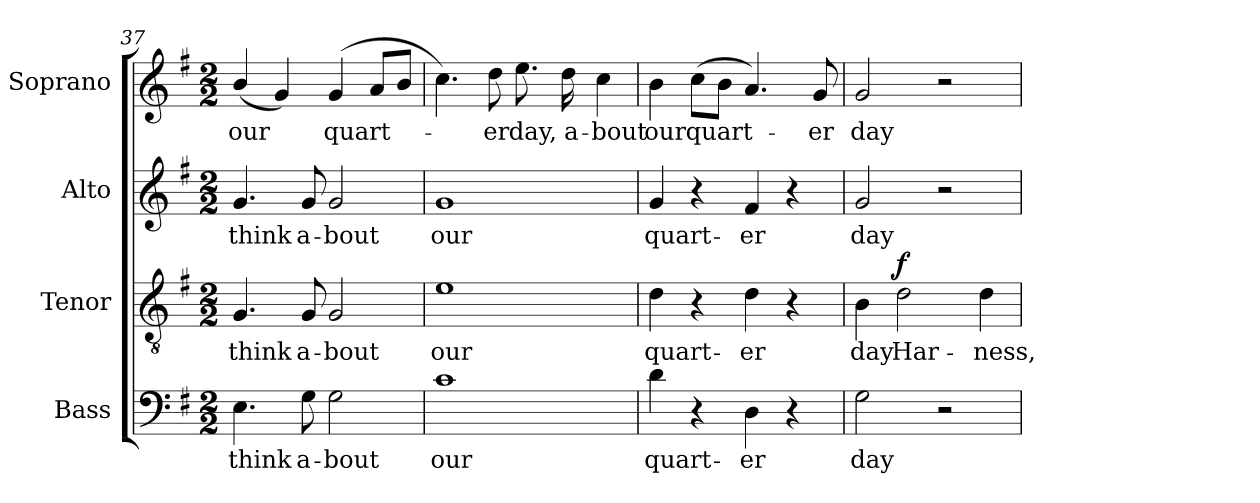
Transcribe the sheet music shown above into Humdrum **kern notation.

**kern	**text	**kern	**text	**dynam	**kern	**text	**kern	**text
*part4	*part4	*part3	*part3	*part3	*part2	*part2	*part1	*part1
*staff4	*staff4	*staff3	*staff3	*staff3	*staff2	*staff2	*staff1	*staff1
*I"Bass	*	*I"Tenor	*	*	*I"Alto	*	*I"Soprano	*
*I'B.	*	*I'T.	*	*	*I'A.	*	*I'S.	*
*clefF4	*	*clefGv2	*	*	*clefG2	*	*clefG2	*
*	*	*ITrd7c12	*	*	*	*	*	*
*k[f#]	*	*k[f#]	*	*	*k[f#]	*	*k[f#]	*
*G:	*	*G:	*	*	*G:	*	*G:	*
*M2/2	*	*M2/2	*	*	*M2/2	*	*M2/2	*
=37	=37	=37	=37	=37	=37	=37	=37	=37
!	!LO:LY:b:color=#000000	!	!	!	!	!	!	!
!	!	!	!LO:LY:b:color=#000000	!	!	!	!	!
!	!	!	!	!	!	!LO:LY:b:color=#000000	!	!
!	!	!	!	!	!	!	!	!LO:LY:b:color=#000000
4.Ei\	think	4.GGi/	think	.	4.gi/	think	(4bi/	our
.	.	.	.	.	.	.	4gi/)	.
!	!LO:LY:b:color=#000000	!	!	!	!	!	!	!
!	!	!	!LO:LY:b:color=#000000	!	!	!	!	!
!	!	!	!	!	!	!LO:LY:b:color=#000000	!	!
8Gi\	a-	8GGi/	a-	.	8gi/	a-	.	.
!	!LO:LY:b:color=#000000	!	!	!	!	!	!	!
!	!	!	!LO:LY:b:color=#000000	!	!	!	!	!
!	!	!	!	!	!	!LO:LY:b:color=#000000	!	!
!	!	!	!	!	!	!	!	!LO:LY:b:color=#000000
2Gi\	-bout	2GGi/	-bout	.	2gi/	-bout	(4gi/	quart-
.	.	.	.	.	.	.	8ai/L	.
.	.	.	.	.	.	.	8bi/J	.
!!LO:LB:g=z
=38	=38	=38	=38	=38	=38	=38	=38	=38
!	!LO:LY:b:color=#000000	!	!	!	!	!	!	!
!	!	!	!LO:LY:b:color=#000000	!	!	!	!	!
!	!	!	!	!	!	!LO:LY:b:color=#000000	!	!
1ci	our	1Ei	our	.	1gi	our	4.cci\)	.
!	!	!	!	!	!	!	!	!LO:LY:b:color=#000000
.	.	.	.	.	.	.	8ddi\	-er
!	!	!	!	!	!	!	!	!LO:LY:b:color=#000000
.	.	.	.	.	.	.	8.eei\	day,
!	!	!	!	!	!	!	!	!LO:LY:b:color=#000000
.	.	.	.	.	.	.	16ddi\	a-
!	!	!	!	!	!	!	!	!LO:LY:b:color=#000000
.	.	.	.	.	.	.	4cci\	-bout
=39	=39	=39	=39	=39	=39	=39	=39	=39
!	!LO:LY:b:color=#000000	!	!	!	!	!	!	!
!	!	!	!LO:LY:b:color=#000000	!	!	!	!	!
!	!	!	!	!	!	!LO:LY:b:color=#000000	!	!
!	!	!	!	!	!	!	!	!LO:LY:b:color=#000000
4di\	quart-	4Di\	quart-	.	4gi/	quart-	4bi\	our
!	!	!	!	!	!	!	!	!LO:LY:b:color=#000000
4r	.	4r	.	.	4r	.	(8cci\L	quart-
.	.	.	.	.	.	.	8bi\J	.
!	!LO:LY:b:color=#000000	!	!	!	!	!	!	!
!	!	!	!LO:LY:b:color=#000000	!	!	!	!	!
!	!	!	!	!	!	!LO:LY:b:color=#000000	!	!
4Di\	-er	4Di\	-er	.	4f#i/	-er	4.ai/)	.
4r	.	4r	.	.	4r	.	.	.
!	!	!	!	!	!	!	!	!LO:LY:b:color=#000000
.	.	.	.	.	.	.	8gi/	-er
=40	=40	=40	=40	=40	=40	=40	=40	=40
!	!LO:LY:b:color=#000000	!	!	!	!	!	!	!
!	!	!	!LO:LY:b:color=#000000	!	!	!	!	!
!	!	!	!	!	!	!LO:LY:b:color=#000000	!	!
!	!	!	!	!	!	!	!	!LO:LY:b:color=#000000
2Gi\	day	4BBi\	day	.	2gi/	day	2gi/	day
!	!	!	!LO:LY:b:color=#000000	!	!	!	!	!
.	.	2Di\	Har-	f	.	.	.	.
2r	.	.	.	.	2r	.	2r	.
!	!	!	!LO:LY:b:color=#000000	!	!	!	!	!
.	.	4Di\	-ness,	.	.	.	.	.
=	=	=	=	=	=	=	=	=
*-	*-	*-	*-	*-	*-	*-	*-	*-
